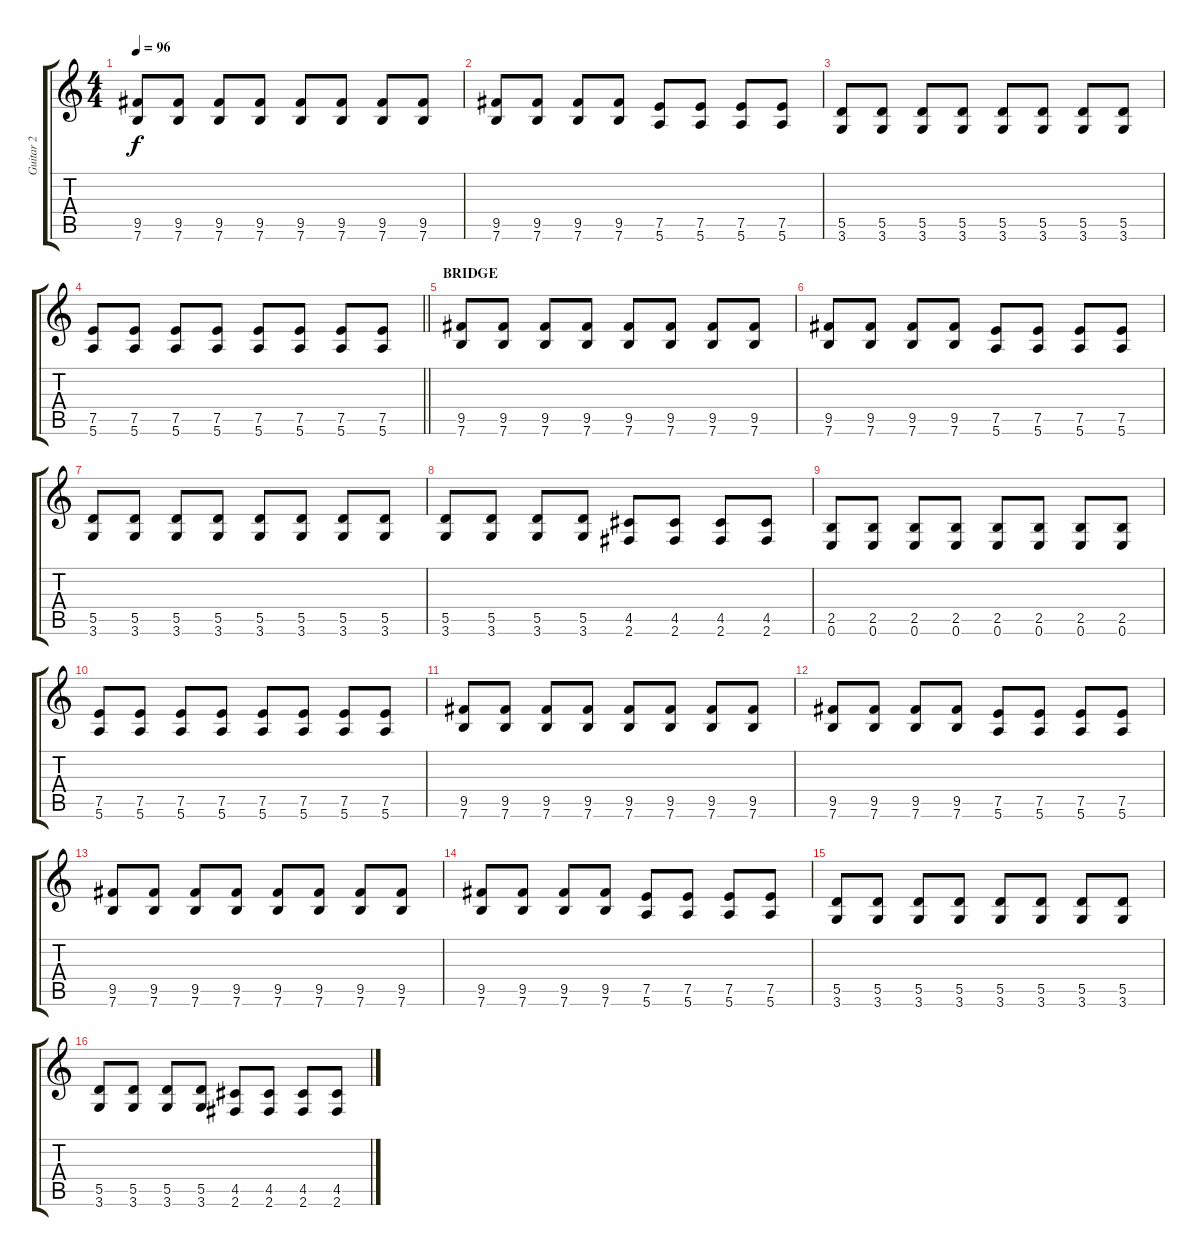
\track ("Guitar 2" "Guitar 2") {instrument overdrivenguitar}
\staff {score tabs}
\tuning (E4 B3 G3 D3 A2 E2) {hide}
\ts (4 4)
\tempo 96
\clef g2
\ks c
(9.5 7.6).8{dy f} (9.5 7.6).8 (9.5 7.6).8 (9.5 7.6).8 (9.5 7.6).8 (9.5 7.6).8 (9.5 7.6).8 (9.5 7.6).8 |
(9.5 7.6).8 (9.5 7.6).8 (9.5 7.6).8 (9.5 7.6).8 (7.5 5.6).8 (7.5 5.6).8 (7.5 5.6).8 (7.5 5.6).8 |
(5.5 3.6).8 (5.5 3.6).8 (5.5 3.6).8 (5.5 3.6).8 (5.5 3.6).8 (5.5 3.6).8 (5.5 3.6).8 (5.5 3.6).8 |
\barLineRight lightlight
(7.5 5.6).8 (7.5 5.6).8 (7.5 5.6).8 (7.5 5.6).8 (7.5 5.6).8 (7.5 5.6).8 (7.5 5.6).8 (7.5 5.6).8 |
\section ("" "BRIDGE")
(9.5 7.6).8 (9.5 7.6).8 (9.5 7.6).8 (9.5 7.6).8 (9.5 7.6).8 (9.5 7.6).8 (9.5 7.6).8 (9.5 7.6).8 |
(9.5 7.6).8 (9.5 7.6).8 (9.5 7.6).8 (9.5 7.6).8 (7.5 5.6).8 (7.5 5.6).8 (7.5 5.6).8 (7.5 5.6).8 |
(5.5 3.6).8 (5.5 3.6).8 (5.5 3.6).8 (5.5 3.6).8 (5.5 3.6).8 (5.5 3.6).8 (5.5 3.6).8 (5.5 3.6).8 |
(5.5 3.6).8 (5.5 3.6).8 (5.5 3.6).8 (5.5 3.6).8 (4.5 2.6).8 (4.5 2.6).8 (4.5 2.6).8 (4.5 2.6).8 |
(2.5 0.6).8 (2.5 0.6).8 (2.5 0.6).8 (2.5 0.6).8 (2.5 0.6).8 (2.5 0.6).8 (2.5 0.6).8 (2.5 0.6).8 |
(7.5 5.6).8 (7.5 5.6).8 (7.5 5.6).8 (7.5 5.6).8 (7.5 5.6).8 (7.5 5.6).8 (7.5 5.6).8 (7.5 5.6).8 |
(9.5 7.6).8 (9.5 7.6).8 (9.5 7.6).8 (9.5 7.6).8 (9.5 7.6).8 (9.5 7.6).8 (9.5 7.6).8 (9.5 7.6).8 |
(9.5 7.6).8 (9.5 7.6).8 (9.5 7.6).8 (9.5 7.6).8 (7.5 5.6).8 (7.5 5.6).8 (7.5 5.6).8 (7.5 5.6).8 |
(9.5 7.6).8 (9.5 7.6).8 (9.5 7.6).8 (9.5 7.6).8 (9.5 7.6).8 (9.5 7.6).8 (9.5 7.6).8 (9.5 7.6).8 |
(9.5 7.6).8 (9.5 7.6).8 (9.5 7.6).8 (9.5 7.6).8 (7.5 5.6).8 (7.5 5.6).8 (7.5 5.6).8 (7.5 5.6).8 |
(5.5 3.6).8 (5.5 3.6).8 (5.5 3.6).8 (5.5 3.6).8 (5.5 3.6).8 (5.5 3.6).8 (5.5 3.6).8 (5.5 3.6).8 |
(5.5 3.6).8 (5.5 3.6).8 (5.5 3.6).8 (5.5 3.6).8 (4.5 2.6).8 (4.5 2.6).8 (4.5 2.6).8 (4.5 2.6).8
